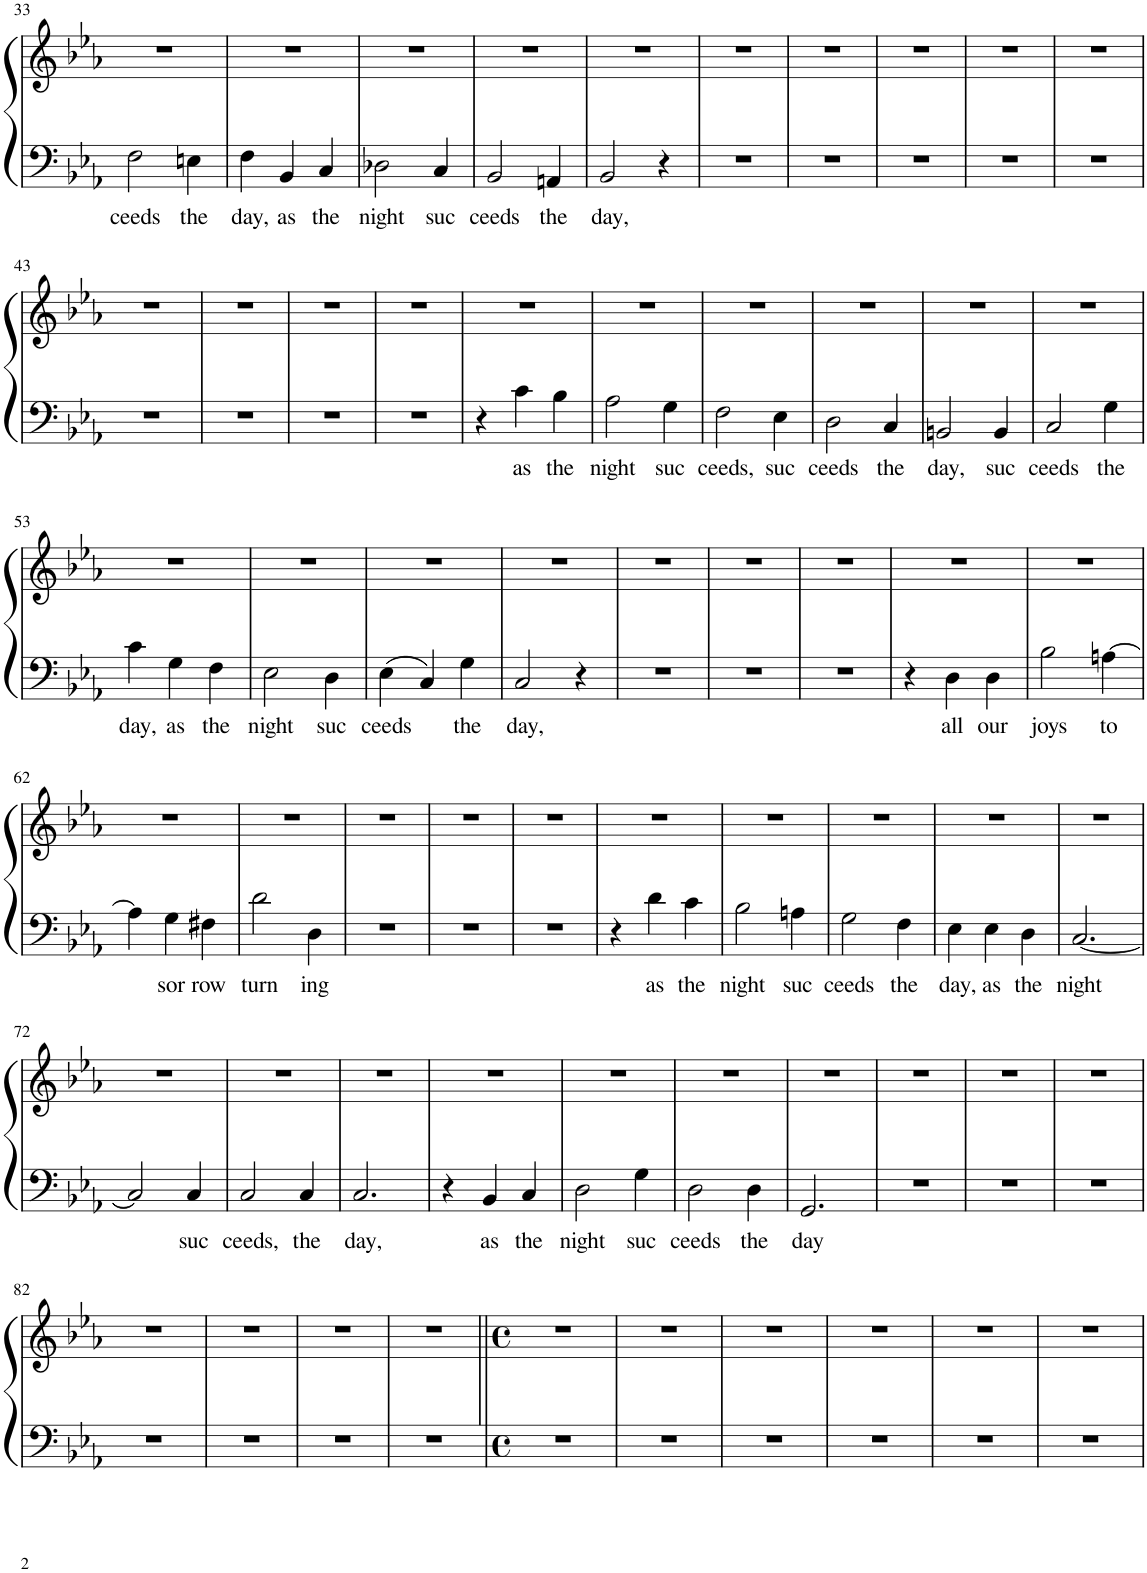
**kern	**text	**kern
*part1	*part1	*part1
*staff2	*staff2	*staff1
*I"Piano	*	*
*I'Pno.	*	*
!!LO:PB:g=z
*clefF4	*	*clefG2
*k[b-e-a-]	*	*k[b-e-a-]
*M3/4	*	*M3/4
=33	=33	=33
!	!LO:LY:b	!
2F\	ceeds	2.r
!	!LO:LY:b	!
4En\	the	.
=34	=34	=34
!	!LO:LY:b	!
4F\	day,	2.r
!	!LO:LY:b	!
4BB-/	as	.
!	!LO:LY:b	!
4C/	the	.
=35	=35	=35
!	!LO:LY:b	!
2D-X\	night	2.r
!	!LO:LY:b	!
4C/	suc	.
=36	=36	=36
!	!LO:LY:b	!
2BB-/	ceeds	2.r
!	!LO:LY:b	!
4AAn/	the	.
=37	=37	=37
!	!LO:LY:b	!
2BB-/	day,	2.r
4r	.	.
=38	=38	=38
2.r	.	2.r
=39	=39	=39
2.r	.	2.r
=40	=40	=40
2.r	.	2.r
=41	=41	=41
2.r	.	2.r
=42	=42	=42
2.r	.	2.r
!!LO:LB:g=z
=43	=43	=43
2.r	.	2.r
=44	=44	=44
2.r	.	2.r
=45	=45	=45
2.r	.	2.r
=46	=46	=46
2.r	.	2.r
=47	=47	=47
4r	.	2.r
!	!LO:LY:b	!
4c\	as	.
!	!LO:LY:b	!
4B-\	the	.
=48	=48	=48
!	!LO:LY:b	!
2A-\	night	2.r
!	!LO:LY:b	!
4G\	suc	.
=49	=49	=49
!	!LO:LY:b	!
2F\	ceeds,	2.r
!	!LO:LY:b	!
4E-\	suc	.
=50	=50	=50
!	!LO:LY:b	!
2D\	ceeds	2.r
!	!LO:LY:b	!
4C/	the	.
=51	=51	=51
!	!LO:LY:b	!
2BBn/	day,	2.r
!	!LO:LY:b	!
4BB/	suc	.
=52	=52	=52
!	!LO:LY:b	!
2C/	ceeds	2.r
!	!LO:LY:b	!
4G\	the	.
!!LO:LB:g=z
=53	=53	=53
!	!LO:LY:b	!
4c\	day,	2.r
!	!LO:LY:b	!
4G\	as	.
!	!LO:LY:b	!
4F\	the	.
=54	=54	=54
!	!LO:LY:b	!
2E-\	night	2.r
!	!LO:LY:b	!
4D\	suc	.
=55	=55	=55
!	!LO:LY:b	!
4E-\	ceeds	2.r
4C/	.	.
!	!LO:LY:b	!
4G\	the	.
=56	=56	=56
!	!LO:LY:b	!
2C/	day,	2.r
4r	.	.
=57	=57	=57
2.r	.	2.r
=58	=58	=58
2.r	.	2.r
=59	=59	=59
2.r	.	2.r
=60	=60	=60
4r	.	2.r
!	!LO:LY:b	!
4D\	all	.
!	!LO:LY:b	!
4D\	our	.
=61	=61	=61
!	!LO:LY:b	!
2B-\	joys	2.r
!	!LO:LY:b	!
[4An\	to	.
!!LO:LB:g=z
=62	=62	=62
4A\]	.	2.r
!	!LO:LY:b	!
4G\	sor	.
!	!LO:LY:b	!
4F#X\	row	.
=63	=63	=63
!	!LO:LY:b	!
2d\	turn	2.r
!	!LO:LY:b	!
4D\	ing	.
=64	=64	=64
2.r	.	2.r
=65	=65	=65
2.r	.	2.r
=66	=66	=66
2.r	.	2.r
=67	=67	=67
4r	.	2.r
!	!LO:LY:b	!
4d\	as	.
!	!LO:LY:b	!
4c\	the	.
=68	=68	=68
!	!LO:LY:b	!
2B-\	night	2.r
!	!LO:LY:b	!
4An\	suc	.
=69	=69	=69
!	!LO:LY:b	!
2G\	ceeds	2.r
!	!LO:LY:b	!
4F\	the	.
=70	=70	=70
!	!LO:LY:b	!
4E-\	day,	2.r
!	!LO:LY:b	!
4E-\	as	.
!	!LO:LY:b	!
4D\	the	.
=71	=71	=71
!	!LO:LY:b	!
[2.C/	night	2.r
!!LO:LB:g=z
=72	=72	=72
2C/]	.	2.r
!	!LO:LY:b	!
4C/	suc	.
=73	=73	=73
!	!LO:LY:b	!
2C/	ceeds,	2.r
!	!LO:LY:b	!
4C/	the	.
=74	=74	=74
!	!LO:LY:b	!
2.C/	day,	2.r
=75	=75	=75
4r	.	2.r
!	!LO:LY:b	!
4BB-/	as	.
!	!LO:LY:b	!
4C/	the	.
=76	=76	=76
!	!LO:LY:b	!
2D\	night	2.r
!	!LO:LY:b	!
4G\	suc	.
=77	=77	=77
!	!LO:LY:b	!
2D\	ceeds	2.r
!	!LO:LY:b	!
4D\	the	.
=78	=78	=78
!	!LO:LY:b	!
2.GG/	day	2.r
=79	=79	=79
2.r	.	2.r
=80	=80	=80
2.r	.	2.r
=81	=81	=81
2.r	.	2.r
!!LO:LB:g=z
=82	=82	=82
2.r	.	2.r
=83	=83	=83
2.r	.	2.r
=84	=84	=84
2.r	.	2.r
=85	=85	=85
2.r	.	2.r
=86||	=86||	=86||
*M4/4	*	*M4/4
*met(c)	*	*met(c)
1r	.	1r
=87	=87	=87
1r	.	1r
=88	=88	=88
1r	.	1r
=89	=89	=89
1r	.	1r
=90	=90	=90
1r	.	1r
=91	=91	=91
1r	.	1r
=	=	=
*-	*-	*-
